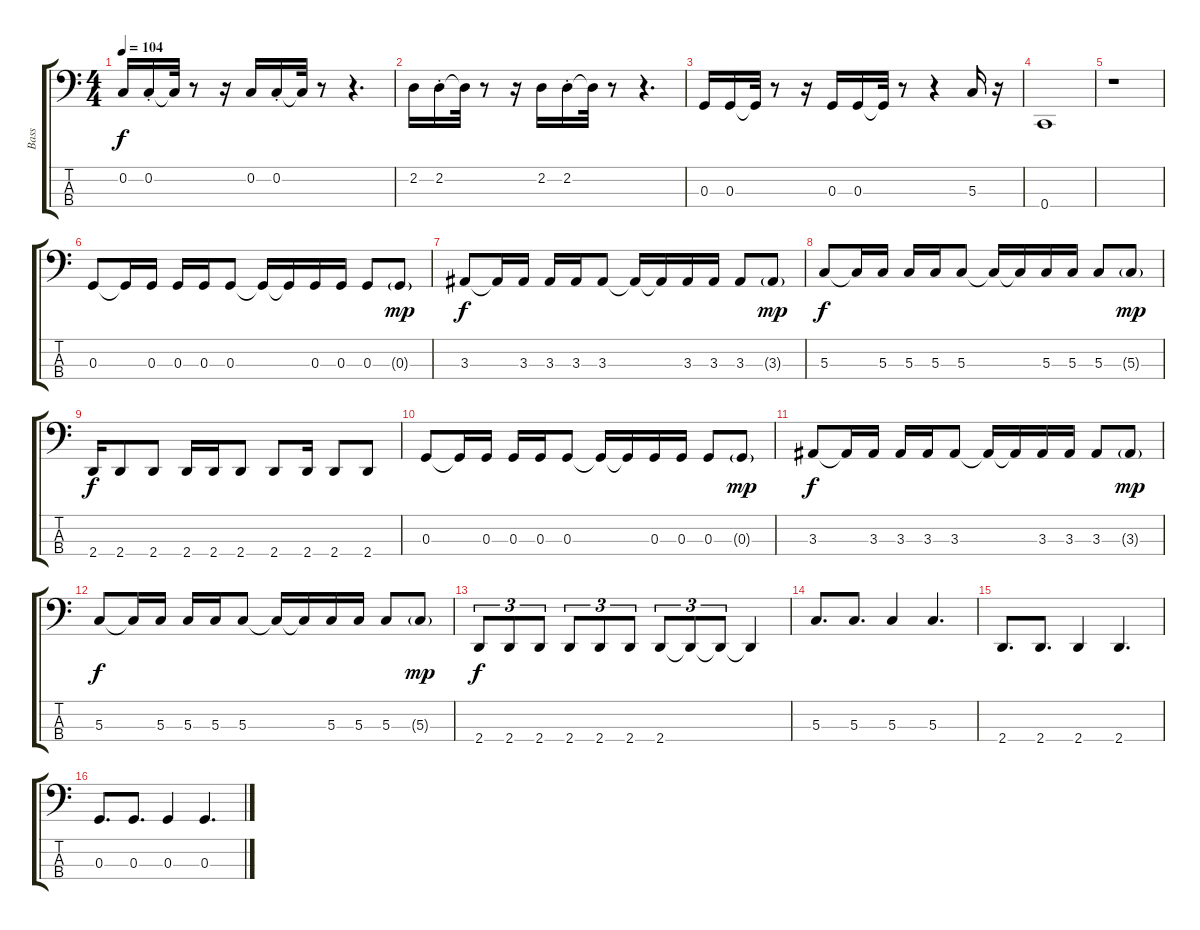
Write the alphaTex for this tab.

\track ("Bass" "Bass") {instrument electricbassfinger}
\staff {score tabs}
\tuning (F2 C2 G1 C1) {hide}
\ts (4 4)
\tempo 104
\clef f4
\ks c
0.2.16{dy f} 0.2{st}.16 0.2{t}.32 r.8 r.16 0.2.16 0.2{st}.16 0.2{t}.32 r.8 r.4{d} |
2.2.16 2.2{st}.16 2.2{t}.32 r.8 r.16 2.2.16 2.2{st}.16 2.2{t}.32 r.8 r.4{d} |
0.3.16 0.3.16 0.3{t}.32 r.8 r.16 0.3.16 0.3.16 0.3{t}.32 r.8 r.4 5.3.16 r.16 |
0.4.1 |
r.1 |
0.3.8 0.3{t}.16 0.3.16 0.3.16 0.3.16 0.3.8 0.3{t}.16 0.3{t}.16 0.3.16 0.3.16 0.3.8 0.3{g}.8{dy mp} |
3.3.8{dy f} 3.3{t}.16 3.3.16 3.3.16 3.3.16 3.3.8 3.3{t}.16 3.3{t}.16 3.3.16 3.3.16 3.3.8 3.3{g}.8{dy mp} |
5.3.8{dy f} 5.3{t}.16 5.3.16 5.3.16 5.3.16 5.3.8 5.3{t}.16 5.3{t}.16 5.3.16 5.3.16 5.3.8 5.3{g}.8{dy mp} |
2.4.16{dy f} 2.4.8 2.4.8 2.4.16 2.4.16 2.4.8 2.4.8 2.4.16 2.4.8 2.4.8 |
0.3.8 0.3{t}.16 0.3.16 0.3.16 0.3.16 0.3.8 0.3{t}.16 0.3{t}.16 0.3.16 0.3.16 0.3.8 0.3{g}.8{dy mp} |
3.3.8{dy f} 3.3{t}.16 3.3.16 3.3.16 3.3.16 3.3.8 3.3{t}.16 3.3{t}.16 3.3.16 3.3.16 3.3.8 3.3{g}.8{dy mp} |
5.3.8{dy f} 5.3{t}.16 5.3.16 5.3.16 5.3.16 5.3.8 5.3{t}.16 5.3{t}.16 5.3.16 5.3.16 5.3.8 5.3{g}.8{dy mp} |
2.4.8{tu (3 2) dy f} 2.4.8{tu (3 2)} 2.4.8{tu (3 2)} 2.4.8{tu (3 2)} 2.4.8{tu (3 2)} 2.4.8{tu (3 2)} 2.4.8{tu (3 2)} 2.4{t}.8{tu (3 2)} 2.4{t}.8{tu (3 2)} 2.4{t}.4 |
5.3.8{d} 5.3.8{d} 5.3.4 5.3.4{d} |
2.4.8{d} 2.4.8{d} 2.4.4 2.4.4{d} |
0.3.8{d} 0.3.8{d} 0.3.4 0.3.4{d}
